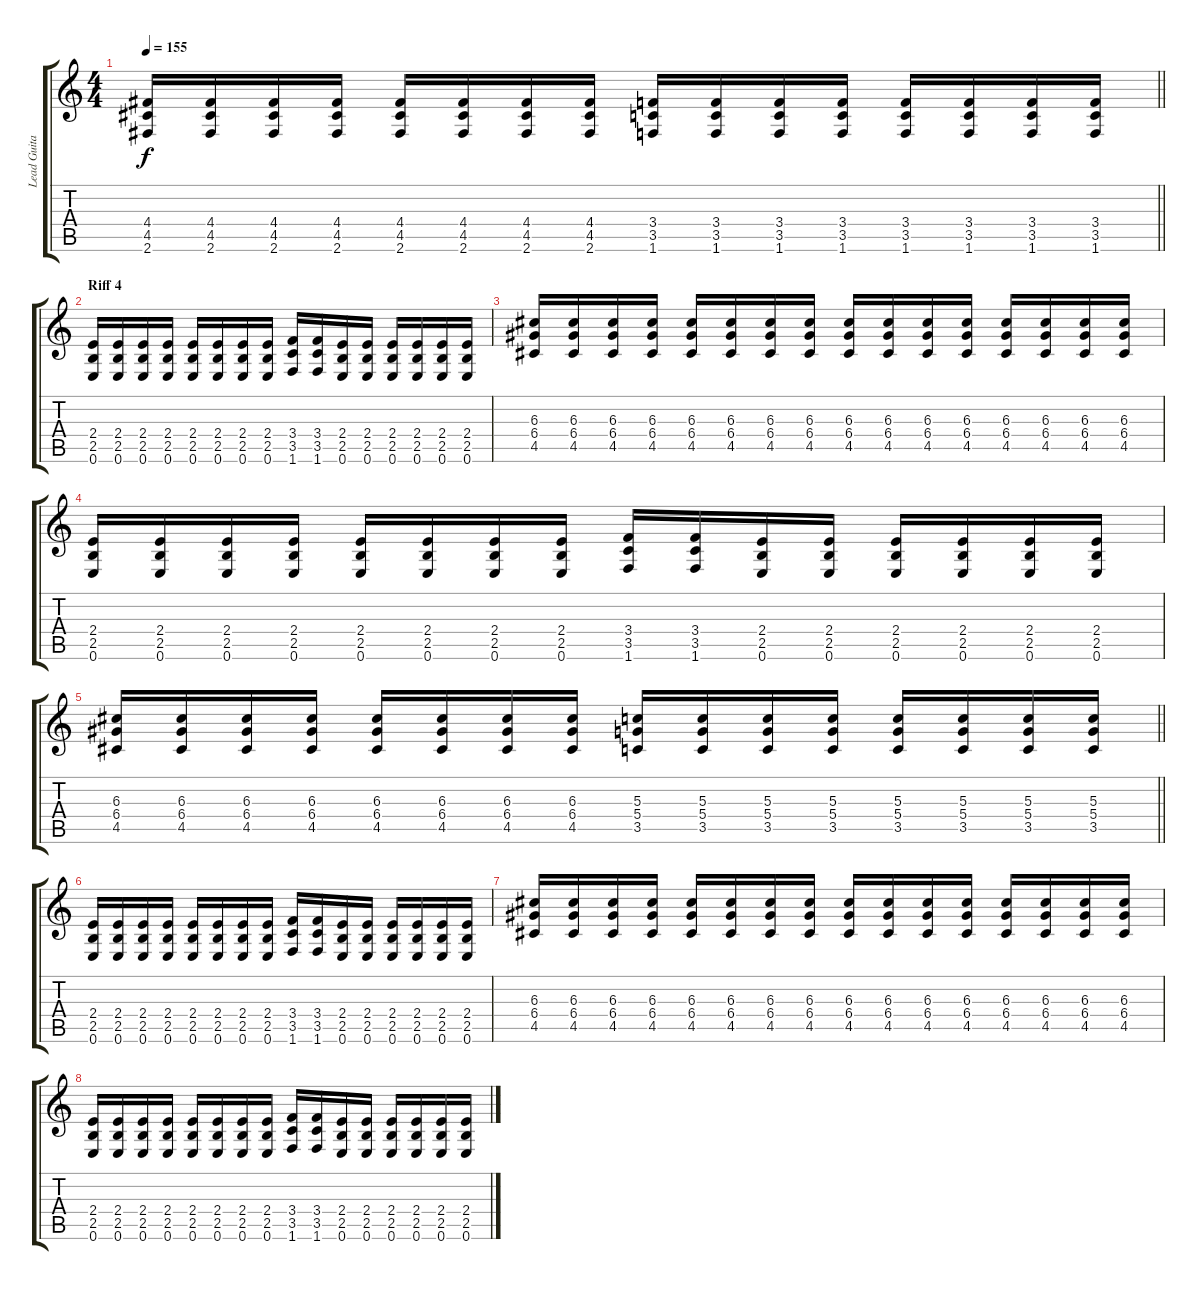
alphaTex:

\track ("Lead Guitar" "Lead Guita") {instrument distortionguitar}
\staff {score tabs}
\tuning (E4 B3 G3 D3 A2 E2) {hide}
\ts (4 4)
\tempo 155
\clef g2
\barLineRight lightlight
\ks c
(4.4 4.5 2.6).16{dy f} (4.4 4.5 2.6).16 (4.4 4.5 2.6).16 (4.4 4.5 2.6).16 (4.4 4.5 2.6).16 (4.4 4.5 2.6).16 (4.4 4.5 2.6).16 (4.4 4.5 2.6).16 (3.4 3.5 1.6).16 (3.4 3.5 1.6).16 (3.4 3.5 1.6).16 (3.4 3.5 1.6).16 (3.4 3.5 1.6).16 (3.4 3.5 1.6).16 (3.4 3.5 1.6).16 (3.4 3.5 1.6).16 |
\section ("" "Riff 4")
(2.4 2.5 0.6).16 (2.4 2.5 0.6).16 (2.4 2.5 0.6).16 (2.4 2.5 0.6).16 (2.4 2.5 0.6).16 (2.4 2.5 0.6).16 (2.4 2.5 0.6).16 (2.4 2.5 0.6).16 (3.4 3.5 1.6).16 (3.4 3.5 1.6).16 (2.4 2.5 0.6).16 (2.4 2.5 0.6).16 (2.4 2.5 0.6).16 (2.4 2.5 0.6).16 (2.4 2.5 0.6).16 (2.4 2.5 0.6).16 |
(6.3 6.4 4.5).16 (6.3 6.4 4.5).16 (6.3 6.4 4.5).16 (6.3 6.4 4.5).16 (6.3 6.4 4.5).16 (6.3 6.4 4.5).16 (6.3 6.4 4.5).16 (6.3 6.4 4.5).16 (6.3 6.4 4.5).16 (6.3 6.4 4.5).16 (6.3 6.4 4.5).16 (6.3 6.4 4.5).16 (6.3 6.4 4.5).16 (6.3 6.4 4.5).16 (6.3 6.4 4.5).16 (6.3 6.4 4.5).16 |
(2.4 2.5 0.6).16 (2.4 2.5 0.6).16 (2.4 2.5 0.6).16 (2.4 2.5 0.6).16 (2.4 2.5 0.6).16 (2.4 2.5 0.6).16 (2.4 2.5 0.6).16 (2.4 2.5 0.6).16 (3.4 3.5 1.6).16 (3.4 3.5 1.6).16 (2.4 2.5 0.6).16 (2.4 2.5 0.6).16 (2.4 2.5 0.6).16 (2.4 2.5 0.6).16 (2.4 2.5 0.6).16 (2.4 2.5 0.6).16 |
\barLineRight lightlight
(6.3 6.4 4.5).16 (6.3 6.4 4.5).16 (6.3 6.4 4.5).16 (6.3 6.4 4.5).16 (6.3 6.4 4.5).16 (6.3 6.4 4.5).16 (6.3 6.4 4.5).16 (6.3 6.4 4.5).16 (5.3 5.4 3.5).16 (5.3 5.4 3.5).16 (5.3 5.4 3.5).16 (5.3 5.4 3.5).16 (5.3 5.4 3.5).16 (5.3 5.4 3.5).16 (5.3 5.4 3.5).16 (5.3 5.4 3.5).16 |
(2.4 2.5 0.6).16 (2.4 2.5 0.6).16 (2.4 2.5 0.6).16 (2.4 2.5 0.6).16 (2.4 2.5 0.6).16 (2.4 2.5 0.6).16 (2.4 2.5 0.6).16 (2.4 2.5 0.6).16 (3.4 3.5 1.6).16 (3.4 3.5 1.6).16 (2.4 2.5 0.6).16 (2.4 2.5 0.6).16 (2.4 2.5 0.6).16 (2.4 2.5 0.6).16 (2.4 2.5 0.6).16 (2.4 2.5 0.6).16 |
(6.3 6.4 4.5).16 (6.3 6.4 4.5).16 (6.3 6.4 4.5).16 (6.3 6.4 4.5).16 (6.3 6.4 4.5).16 (6.3 6.4 4.5).16 (6.3 6.4 4.5).16 (6.3 6.4 4.5).16 (6.3 6.4 4.5).16 (6.3 6.4 4.5).16 (6.3 6.4 4.5).16 (6.3 6.4 4.5).16 (6.3 6.4 4.5).16 (6.3 6.4 4.5).16 (6.3 6.4 4.5).16 (6.3 6.4 4.5).16 |
(2.4 2.5 0.6).16 (2.4 2.5 0.6).16 (2.4 2.5 0.6).16 (2.4 2.5 0.6).16 (2.4 2.5 0.6).16 (2.4 2.5 0.6).16 (2.4 2.5 0.6).16 (2.4 2.5 0.6).16 (3.4 3.5 1.6).16 (3.4 3.5 1.6).16 (2.4 2.5 0.6).16 (2.4 2.5 0.6).16 (2.4 2.5 0.6).16 (2.4 2.5 0.6).16 (2.4 2.5 0.6).16 (2.4 2.5 0.6).16
